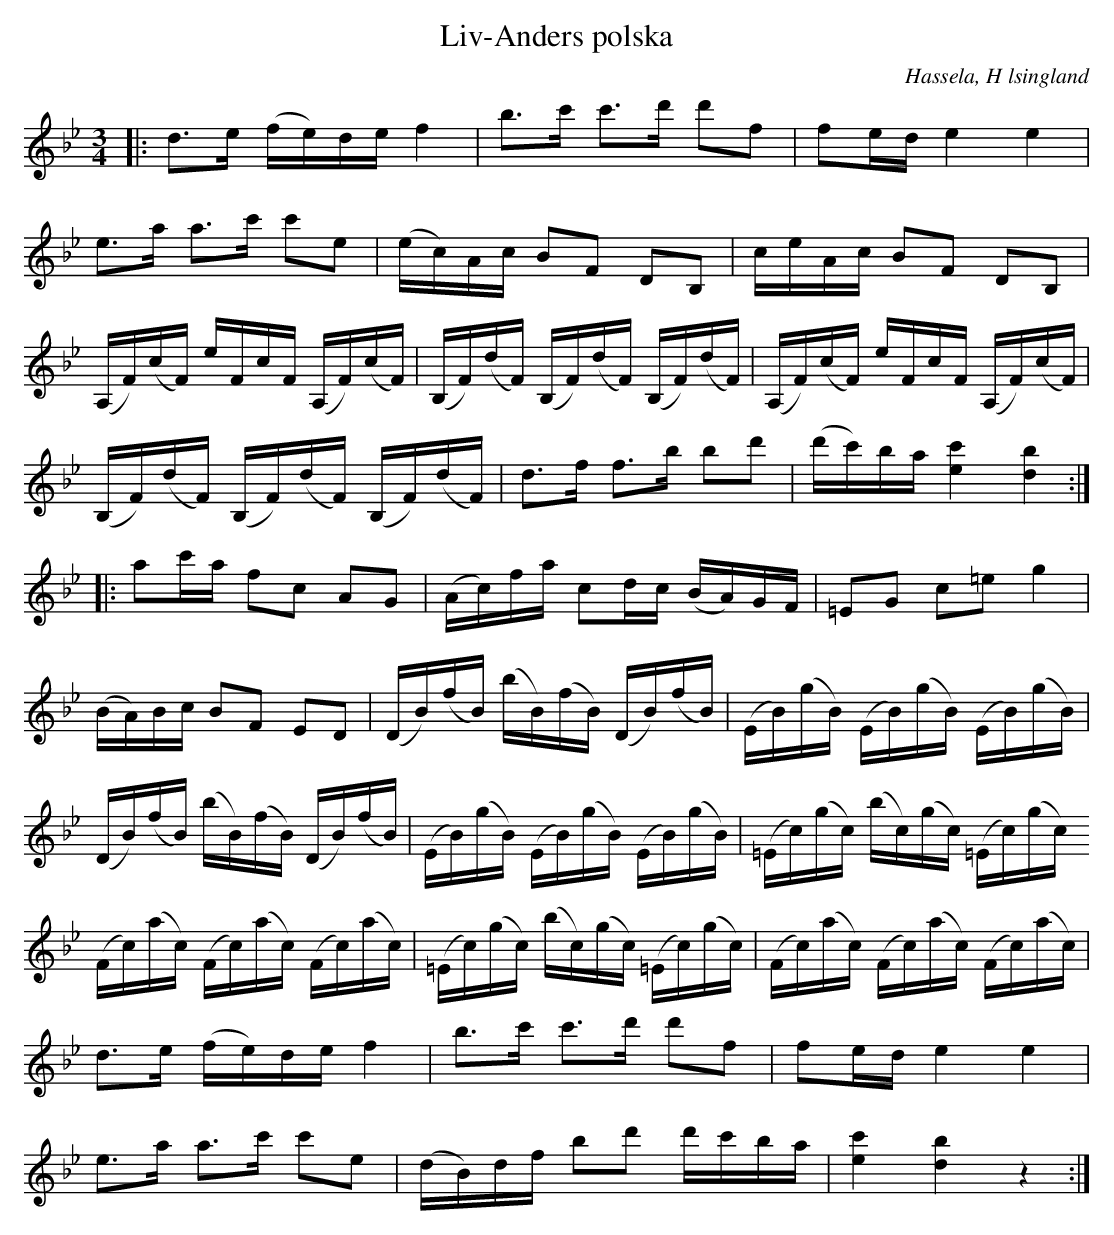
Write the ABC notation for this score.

X:1
T: Liv-Anders polska
O: Hassela, H lsingland
1700-talets Europa och upphovsman till flera "Svenska l¢tar", bl.a. denna som J rvs¡-spelmannen Liv-Ante, Anders Lif ofta spelade.
M: 3/4
L: 1/16
K: Bb
|: d3e (fe)def4 | b3c' c'3d' d'2f2 | f2ede4e4 |
e3a a3c' c'2e2 | (ec)Ac B2F2 D2B,2 | ceAc B2F2 D2B,2 |
(A,F)(cF) eFcF (A,F)(cF) | (B,F)(dF) (B,F)(dF) (B,F)(dF) | (A,F)(cF) eFcF (A,F)(cF) |
(B,F)(dF) (B,F)(dF) (B,F)(dF) | d3f f3b b2d'2 | (d'c')ba [ec']4 [bd]4 :|
|: a2c'a f2c2 A2G2 | (Ac)fa c2dc (BA)GF | =E2G2 c2=e2 g4 |
(BA)Bc B2F2 E2D2 | (DB)(fB) (bB)(fB) (DB)(fB) | (EB)(gB) (EB)(gB) (EB)(gB) |
(DB)(fB) (bB)(fB) (DB)(fB) | (EB)(gB) (EB)(gB) (EB)(gB) | (=Ec)(gc) (bc)(gc) (=Ec)(gc)
(Fc)(ac) (Fc)(ac) (Fc)(ac) | (=Ec)(gc) (bc)(gc) (=Ec)(gc) | (Fc)(ac) (Fc)(ac) (Fc)(ac) |
d3e (fe)de f4 | b3c' c'3d' d'2f2 | f2ed e4e4 |
e3a a3c' c'2e2 | (dB)df b2d'2 d'c'ba | [c'e]4 [bd]4 z4 :|
